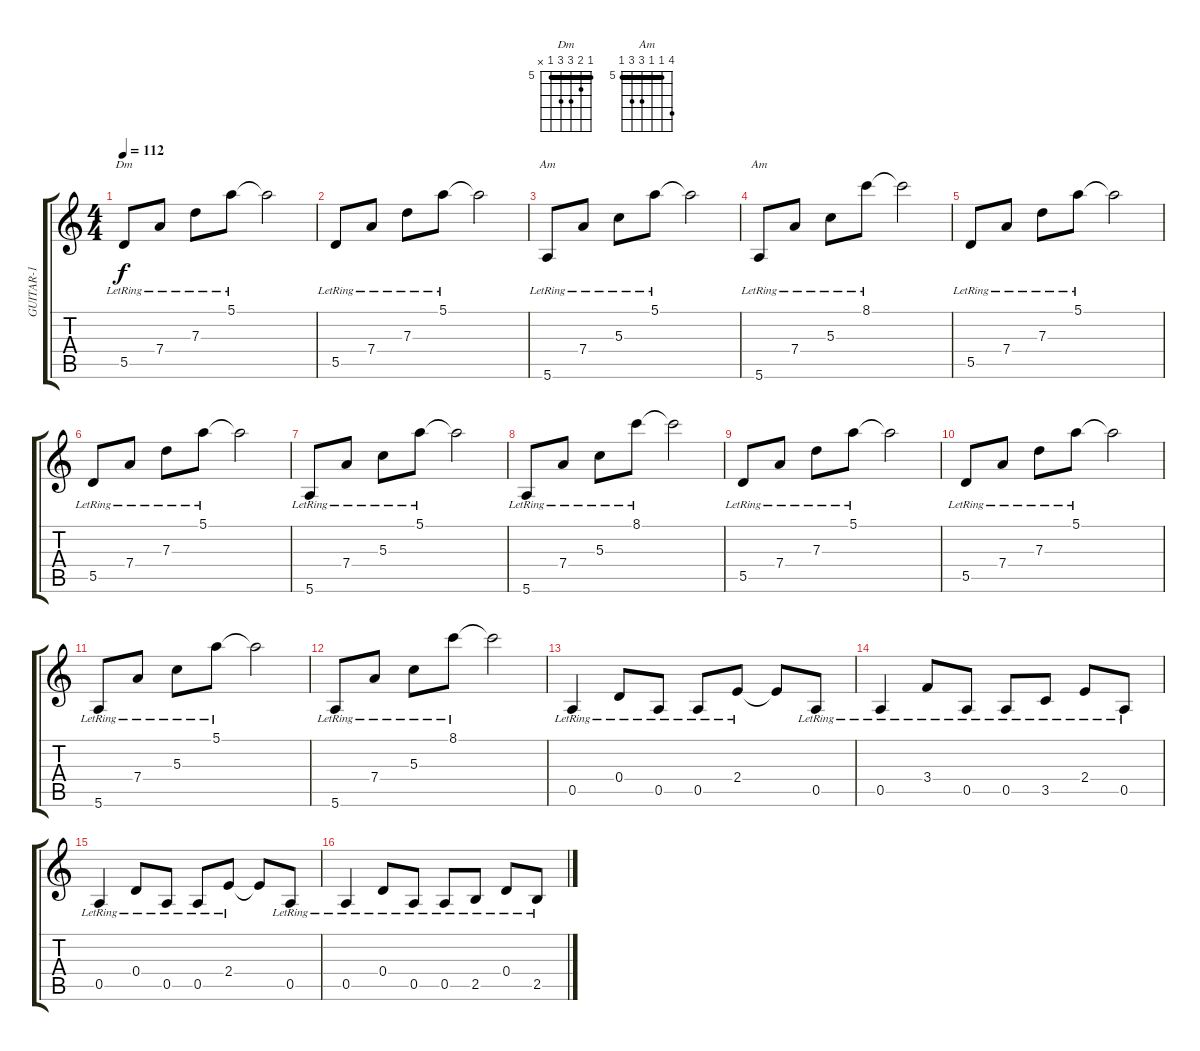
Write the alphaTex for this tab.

\track ("GUITAR-1" "GUITAR-1") {instrument acousticguitarsteel}
\staff {score tabs}
\tuning (E4 B3 G3 D3 A2 E2) {hide}
\chord ("Dm" 5 6 7 7 5 x) {firstfret 5 barre 5}
\chord ("Am" 5 5 5 7 7 5) {firstfret 5 barre 5}
\chord ("Am" 8 5 5 7 7 5) {firstfret 5 barre 5}
\ts (4 4)
\tempo 112
\clef g2
\ks c
5.5{lr}.8{ch "Dm" dy f} 7.4{lr}.8 7.3{lr}.8 5.1{lr}.8 5.1{t}.2 |
5.5{lr}.8 7.4{lr}.8 7.3{lr}.8 5.1{lr}.8 5.1{t}.2 |
5.6{lr}.8{ch "Am"} 7.4{lr}.8 5.3{lr}.8 5.1{lr}.8 5.1{t}.2 |
5.6{lr}.8{ch "Am"} 7.4{lr}.8 5.3{lr}.8 8.1{lr}.8 8.1{t}.2 |
5.5{lr}.8 7.4{lr}.8 7.3{lr}.8 5.1{lr}.8 5.1{t}.2 |
5.5{lr}.8 7.4{lr}.8 7.3{lr}.8 5.1{lr}.8 5.1{t}.2 |
5.6{lr}.8 7.4{lr}.8 5.3{lr}.8 5.1{lr}.8 5.1{t}.2 |
5.6{lr}.8 7.4{lr}.8 5.3{lr}.8 8.1{lr}.8 8.1{t}.2 |
5.5{lr}.8 7.4{lr}.8 7.3{lr}.8 5.1{lr}.8 5.1{t}.2 |
5.5{lr}.8 7.4{lr}.8 7.3{lr}.8 5.1{lr}.8 5.1{t}.2 |
5.6{lr}.8 7.4{lr}.8 5.3{lr}.8 5.1{lr}.8 5.1{t}.2 |
5.6{lr}.8 7.4{lr}.8 5.3{lr}.8 8.1{lr}.8 8.1{t}.2 |
0.5{lr}.4 0.4{lr}.8 0.5{lr}.8 0.5{lr}.8 2.4{lr}.8 2.4{t}.8 0.5{lr}.8 |
0.5{lr}.4 3.4{lr}.8 0.5{lr}.8 0.5{lr}.8 3.5{lr}.8 2.4{lr}.8 0.5{lr}.8 |
0.5{lr}.4 0.4{lr}.8 0.5{lr}.8 0.5{lr}.8 2.4{lr}.8 2.4{t}.8 0.5{lr}.8 |
0.5{lr}.4 0.4{lr}.8 0.5{lr}.8 0.5{lr}.8 2.5{lr}.8 0.4{lr}.8 2.5{lr}.8
